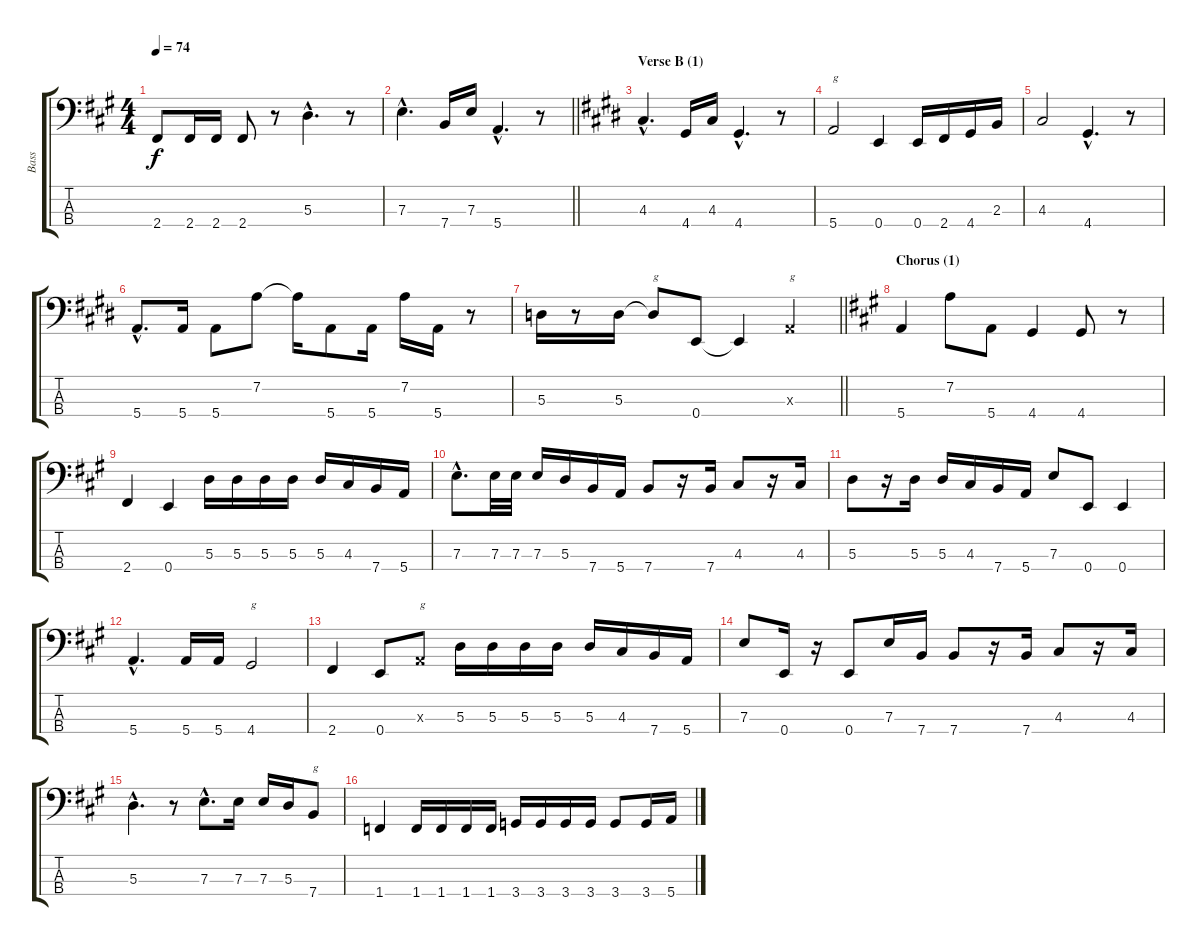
\track ("Bass" "Bass") {instrument electricbassfinger}
\staff {score tabs}
\tuning (G2 D2 A1 E1) {hide}
\ts (4 4)
\tempo 74
\clef f4
\ks f#minor
2.4.8{dy f} 2.4.16 2.4.16 2.4.8 r.8 5.3{hac}.4{d} r.8 |
\barLineRight lightlight
7.3{hac}.4{d} 7.4.16 7.3.16 5.4{hac}.4{d} r.8 |
\section ("" "Verse B (1)")
\ks c#minor
4.3{hac}.4{d} 4.4.16 4.3.16 4.4{hac}.4{d} r.8 |
5.4.2{txt "g"} 0.4.4 0.4.16 2.4.16 4.4.16 2.3.16 |
4.3.2 4.4{hac}.4{d} r.8 |
5.4{hac}.8{d} 5.4.16 5.4.8 7.2.8 7.2{t}.16 5.4.8 5.4.16 7.2.16 5.4.16 r.8 |
\barLineRight lightlight
5.3.16 r.8 5.3.16 5.3{t}.8{txt "g"} 0.4.8 0.4{t}.4 0.3{x}.4{txt "g"} |
\section ("" "Chorus (1)")
\ks a
5.4.4 7.2.8 5.4.8 4.4.4 4.4.8 r.8 |
2.4.4 0.4.4 5.3.16 5.3.16 5.3.16 5.3.16 5.3.16 4.3.16 7.4.16 5.4.16 |
7.3{hac}.8{d} 7.3.32 7.3.32 7.3.16 5.3.16 7.4.16 5.4.16 7.4.8 r.16 7.4.16 4.3.8 r.16 4.3.16 |
5.3.8 r.16 5.3.16 5.3.16 4.3.16 7.4.16 5.4.16 7.3.8 0.4.8 0.4.4 |
5.4{hac}.4{d} 5.4.16 5.4.16 4.4.2{txt "g"} |
2.4.4 0.4.8 0.3{x}.8{txt "g"} 5.3.16 5.3.16 5.3.16 5.3.16 5.3.16 4.3.16 7.4.16 5.4.16 |
7.3.8 0.4.16 r.16 0.4.8 7.3.16 7.4.16 7.4.8 r.16 7.4.16 4.3.8 r.16 4.3.16 |
5.3{hac}.4{d} r.8 7.3{hac}.8{d} 7.3.16 7.3.16 5.3.16 7.4.8{txt "g"} |
1.4.4 1.4.16 1.4.16 1.4.16 1.4.16 3.4.16 3.4.16 3.4.16 3.4.16 3.4.8 3.4.16 5.4.16
